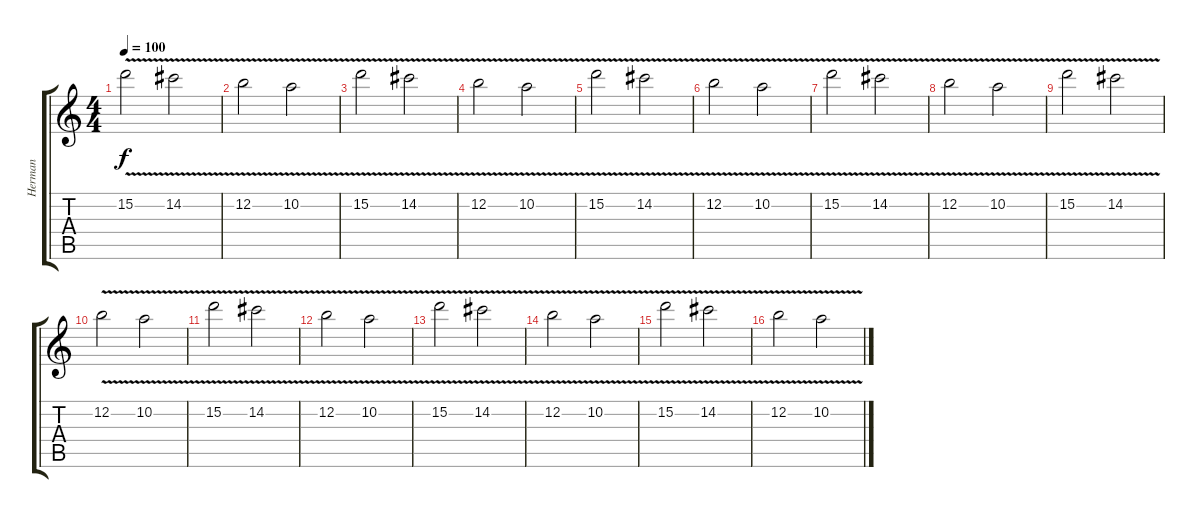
\track ("Herman" "Herman") {instrument distortionguitar}
\staff {score tabs}
\tuning (E4 B3 G3 D3 A2 E2) {hide}
\ts (4 4)
\tempo 100
\clef g2
\ks c
15.2{v}.2{dy f} 14.2{v}.2 |
12.2{v}.2 10.2{v}.2 |
15.2{v}.2 14.2{v}.2 |
12.2{v}.2 10.2{v}.2 |
15.2{v}.2 14.2{v}.2 |
12.2{v}.2 10.2{v}.2 |
15.2{v}.2 14.2{v}.2 |
12.2{v}.2 10.2{v}.2 |
15.2{v}.2 14.2{v}.2 |
12.2{v}.2 10.2{v}.2 |
15.2{v}.2 14.2{v}.2 |
12.2{v}.2 10.2{v}.2 |
15.2{v}.2 14.2{v}.2 |
12.2{v}.2 10.2{v}.2 |
15.2{v}.2 14.2{v}.2 |
12.2{v}.2 10.2{v}.2
